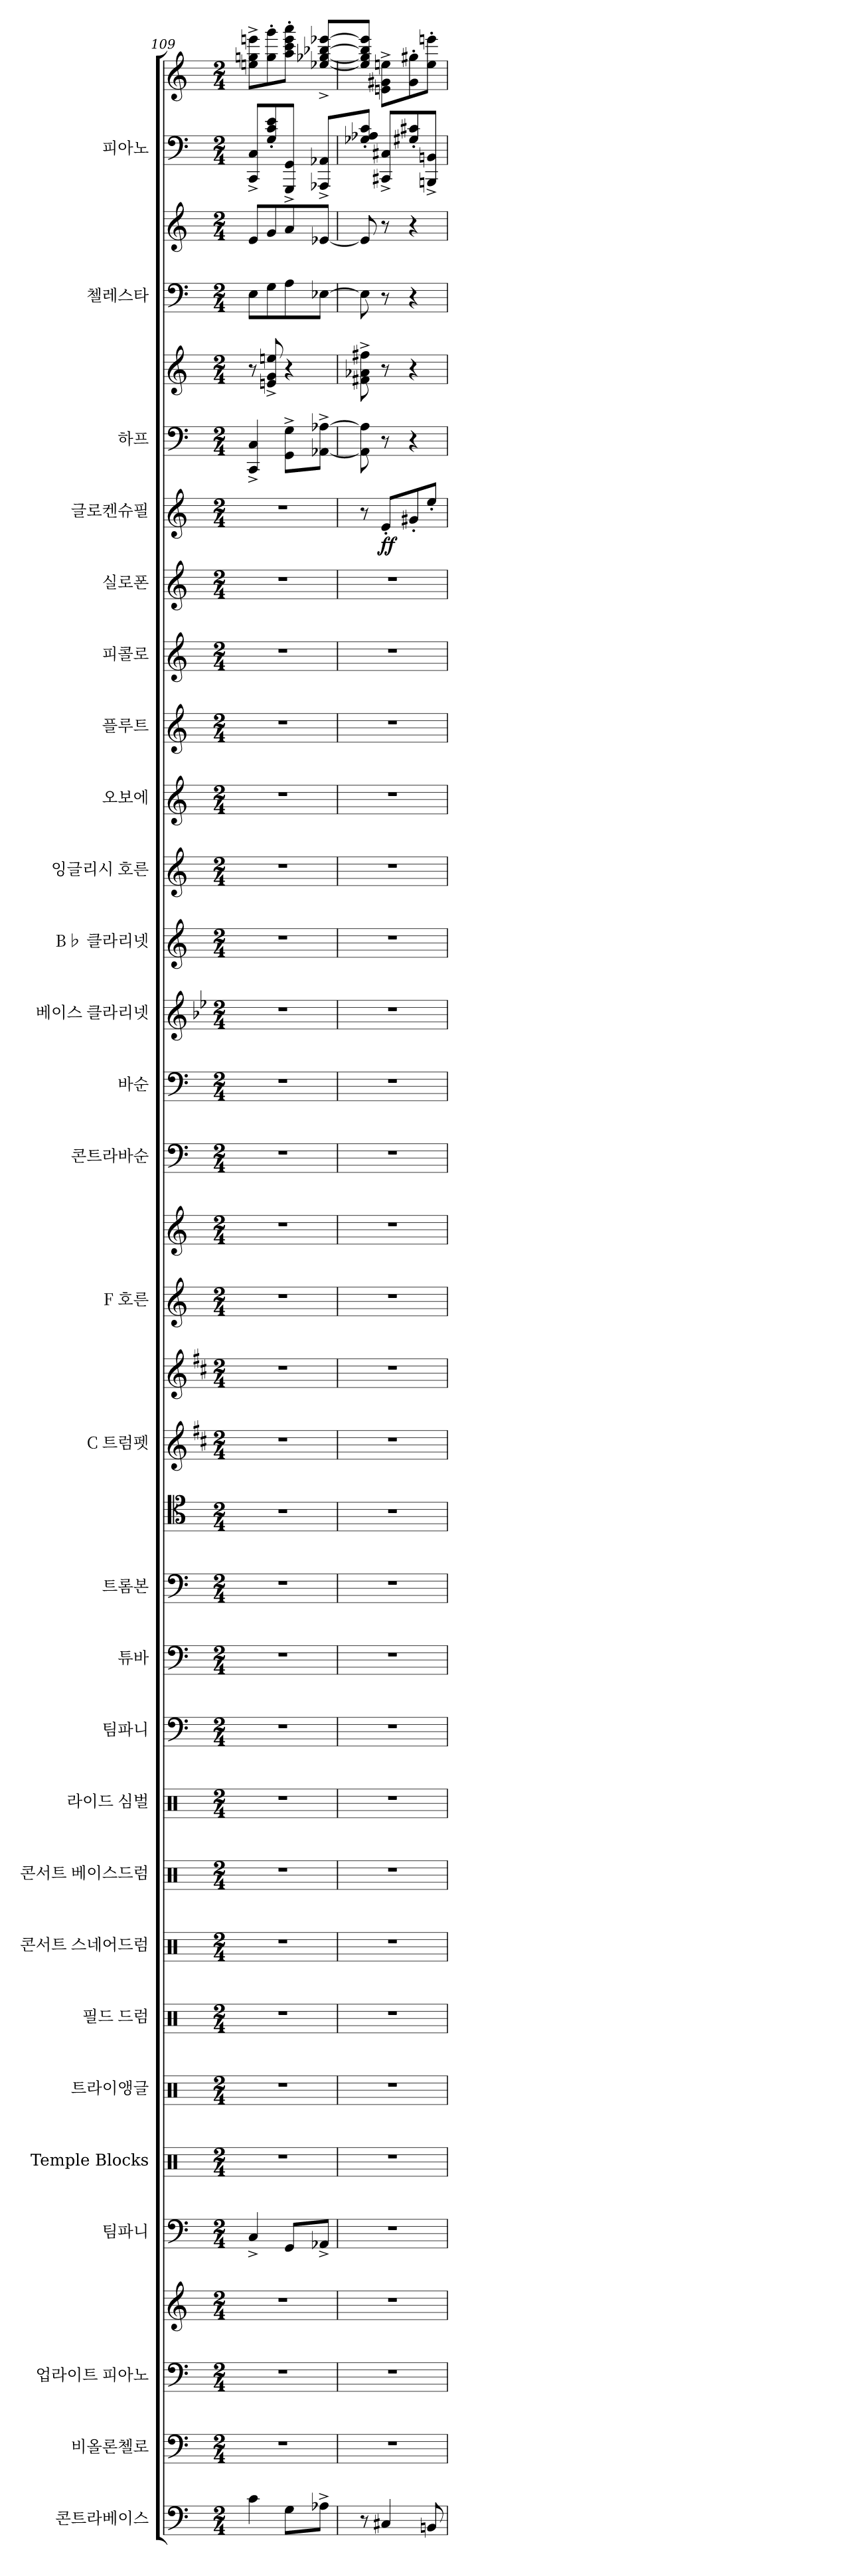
**kern	**kern	**kern	**kern	**kern	**kern	**kern	**kern	**kern	**kern	**kern	**kern	**kern	**kern	**kern	**kern	**kern	**kern	**kern	**kern	**kern	**kern	**kern	**kern	**kern	**kern	**kern	**kern	**kern	**dynam	**kern	**kern	**kern	**kern	**kern	**kern
*part28	*part27	*part26	*part26	*part25	*part24	*part23	*part22	*part21	*part20	*part19	*part18	*part17	*part16	*part16	*part15	*part15	*part14	*part14	*part13	*part12	*part11	*part10	*part9	*part8	*part7	*part6	*part5	*part4	*part4	*part3	*part3	*part2	*part2	*part1	*part1
*staff35	*staff34	*staff33	*staff32	*staff31	*staff30	*staff29	*staff28	*staff27	*staff26	*staff25	*staff24	*staff23	*staff22	*staff21	*staff20	*staff19	*staff18	*staff17	*staff16	*staff15	*staff14	*staff13	*staff12	*staff11	*staff10	*staff9	*staff8	*staff7	*staff7	*staff6	*staff5	*staff4	*staff3	*staff2	*staff1
*I"콘트라베이스	*I"비올론첼로	*I"업라이트 피아노	*	*I"팀파니	*I"Temple Blocks	*I"트라이앵글	*I"필드 드럼	*I"콘서트 스네어드럼	*I"콘서트 베이스드럼	*I"라이드 심벌	*I"팀파니	*I"튜바	*I"트롬본	*	*I"C 트럼펫	*	*I"F 호른	*	*I"콘트라바순	*I"바순	*I"베이스 클라리넷	*I"B♭ 클라리넷	*I"잉글리시 호른	*I"오보에	*I"플루트	*I"피콜로	*I"실로폰	*I"글로켄슈필	*	*I"하프	*	*I"첼레스타	*	*I"피아노	*
*	*	*	*	*	*I'Tmp. Bl.	*	*	*	*	*	*	*	*	*	*	*	*	*	*	*	*	*	*	*	*	*	*	*	*	*	*	*	*	*	*
*clefF4	*clefF4	*clefF4	*clefG2	*clefF4	*clefX	*clefX	*clefX	*clefX	*clefX	*clefX	*clefF4	*clefF4	*clefF4	*clefC4	*clefG2	*clefG2	*clefG2	*clefG2	*clefF4	*clefF4	*clefG2	*clefG2	*clefG2	*clefG2	*clefG2	*clefG2	*clefG2	*clefG2	*	*clefF4	*clefG2	*clefF4	*clefG2	*clefF4	*clefG2
*ITrd7c12	*	*	*	*	*	*	*	*	*	*	*	*	*	*	*ITrd1c2	*ITrd1c2	*ITrd4c7	*ITrd4c7	*ITrd7c12	*	*ITrd8c14	*ITrd1c2	*ITrd4c7	*	*	*ITrd-7c-12	*ITrd-7c-12	*ITrd-14c-24	*	*	*	*ITrd-7c-12	*ITrd-7c-12	*	*
*k[]	*k[]	*k[]	*k[]	*k[]	*k[]	*k[]	*k[]	*k[]	*k[]	*k[]	*k[]	*k[]	*k[]	*k[]	*k[]	*k[]	*k[b-]	*k[b-]	*k[]	*k[]	*k[b-e-]	*k[b-e-]	*k[b-]	*k[]	*k[]	*k[]	*k[]	*k[]	*	*k[]	*k[]	*k[]	*k[]	*k[]	*k[]
*M2/4	*M2/4	*M2/4	*M2/4	*M2/4	*M2/4	*M2/4	*M2/4	*M2/4	*M2/4	*M2/4	*M2/4	*M2/4	*M2/4	*M2/4	*M2/4	*M2/4	*M2/4	*M2/4	*M2/4	*M2/4	*M2/4	*M2/4	*M2/4	*M2/4	*M2/4	*M2/4	*M2/4	*M2/4	*	*M2/4	*M2/4	*M2/4	*M2/4	*M2/4	*M2/4
=109	=109	=109	=109	=109	=109	=109	=109	=109	=109	=109	=109	=109	=109	=109	=109	=109	=109	=109	=109	=109	=109	=109	=109	=109	=109	=109	=109	=109	=109	=109	=109	=109	=109	=109	=109
4C\	2r	2r	2r	4C^/	2r	2r	2r	2r	2r	2r	2r	2r	2r	2r	2r	2r	2r	2r	2r	2r	2r	2r	2r	2r	2r	2r	2r	2r	.	4CC/^ 4C/^	8r	8e\L	8ee/L	8CC/^ 8C/^L	8een\^ 8ggn\^ 8eeen\^L
.	.	.	.	.	.	.	.	.	.	.	.	.	.	.	.	.	.	.	.	.	.	.	.	.	.	.	.	.	.	.	8en/^ 8g/^ 8een/^	8g\	8gg/	8G/' 8c/' 8e/'	8gg\' 8ggg\'
8GG\L	.	.	.	8GG/L	.	.	.	.	.	.	.	.	.	.	.	.	.	.	.	.	.	.	.	.	.	.	.	.	.	8GG\^ 8G\^L	4r	8a\	8aa/	8GGG/^ 8GG/^J	8aa\' 8ccc\' 8eee\' 8aaa\'J
8AA-X^\J	.	.	.	8AA-X^/J	.	.	.	.	.	.	.	.	.	.	.	.	.	.	.	.	.	.	.	.	.	.	.	.	.	[8AA-X\^ [8A-X\^J	.	[8e-X\J	[8ee-X/J	8AAA-X/^ 8AA-X/^L	[8ee-X/^ [8gg-X/^ [8bb-X/^ [8eee-X/^L
=110	=110	=110	=110	=110	=110	=110	=110	=110	=110	=110	=110	=110	=110	=110	=110	=110	=110	=110	=110	=110	=110	=110	=110	=110	=110	=110	=110	=110	=110	=110	=110	=110	=110	=110	=110
8r	2r	2r	2r	2r	2r	2r	2r	2r	2r	2r	2r	2r	2r	2r	2r	2r	2r	2r	2r	2r	2r	2r	2r	2r	2r	2r	2r	8r	.	8AA-\] 8A-\]	8f#X\^ 8a-X\^ 8ff#X\^	8e-\]	8ee-/]	8G-X/' 8A-X/' 8c/'J	8ee-/] 8gg-/] 8bb-/] 8eee-/]J
!	!	!	!	!	!	!	!	!	!	!	!	!	!	!	!	!	!	!	!	!	!	!	!	!	!	!	!	!	!LO:DY:b	!	!	!	!	!	!
4CC#X/	.	.	.	.	.	.	.	.	.	.	.	.	.	.	.	.	.	.	.	.	.	.	.	.	.	.	.	8eee'/L	ff	8r	8r	8r	8r	8CC#X/^ 8C#X/^L	8en\^ 8g#X\^ 8een\^L
.	.	.	.	.	.	.	.	.	.	.	.	.	.	.	.	.	.	.	.	.	.	.	.	.	.	.	.	8ggg#X'/	.	4r	4r	4r	4r	8G#X/' 8c#X/'	8g#\' 8gg#X\'
8BBBn/	.	.	.	.	.	.	.	.	.	.	.	.	.	.	.	.	.	.	.	.	.	.	.	.	.	.	.	8eeee'/J	.	.	.	.	.	8BBBn/^ 8BBn/^J	8ee\' 8eeen\'J
=	=	=	=	=	=	=	=	=	=	=	=	=	=	=	=	=	=	=	=	=	=	=	=	=	=	=	=	=	=	=	=	=	=	=	=
*-	*-	*-	*-	*-	*-	*-	*-	*-	*-	*-	*-	*-	*-	*-	*-	*-	*-	*-	*-	*-	*-	*-	*-	*-	*-	*-	*-	*-	*-	*-	*-	*-	*-	*-	*-
